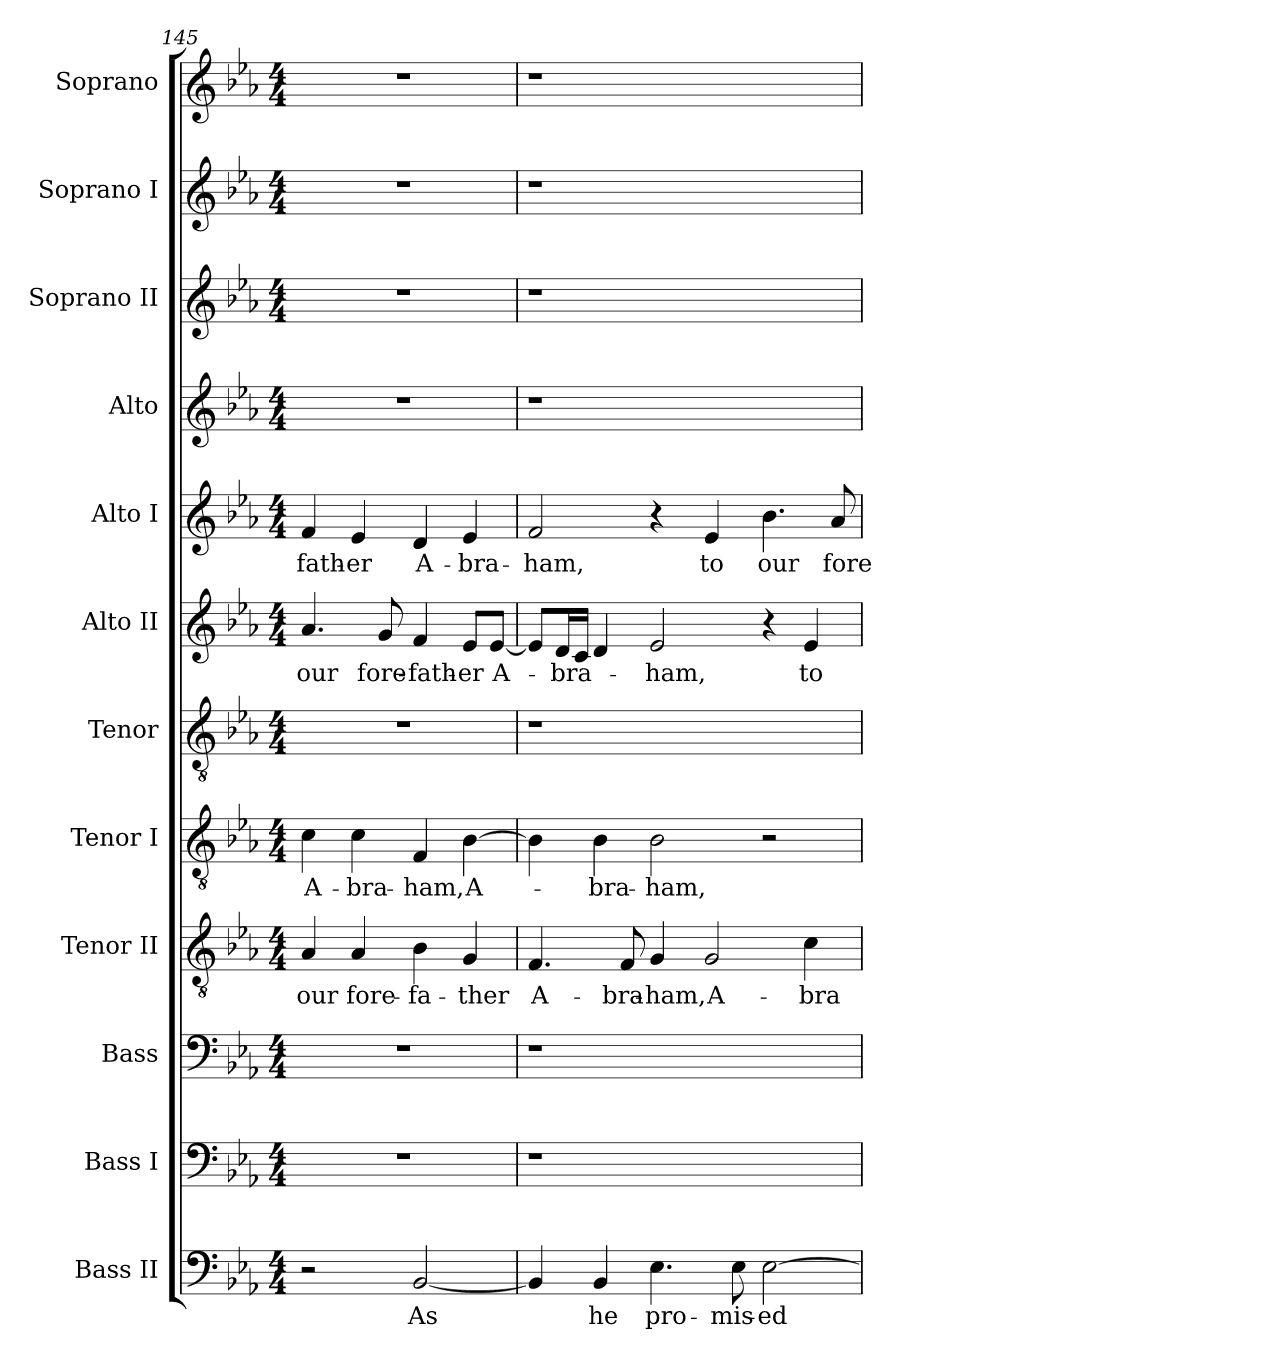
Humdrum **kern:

**kern	**text	**kern	**kern	**kern	**text	**kern	**text	**kern	**kern	**text	**kern	**text	**kern	**kern	**kern	**kern
*part12	*part12	*part11	*part10	*part9	*part9	*part8	*part8	*part7	*part6	*part6	*part5	*part5	*part4	*part3	*part2	*part1
*staff12	*staff12	*staff11	*staff10	*staff9	*staff9	*staff8	*staff8	*staff7	*staff6	*staff6	*staff5	*staff5	*staff4	*staff3	*staff2	*staff1
*I"Bass II	*	*I"Bass I	*I"Bass	*I"Tenor II	*	*I"Tenor I	*	*I"Tenor	*I"Alto II	*	*I"Alto I	*	*I"Alto	*I"Soprano II	*I"Soprano I	*I"Soprano
*I'BII	*	*I'BI	*I'B	*I'TII	*	*I'TI	*	*I'T	*I'AII	*	*I'AI	*	*I'A	*I'SII	*I'SI	*I'S
*clefF4	*	*clefF4	*clefF4	*clefGv2	*	*clefGv2	*	*clefGv2	*clefG2	*	*clefG2	*	*clefG2	*clefG2	*clefG2	*clefG2
*ITrd7c12	*	*	*ITrd7c12	*ITrd7c12	*	*ITrd7c12	*	*ITrd7c12	*	*	*	*	*	*	*	*
*k[b-e-a-]	*	*k[b-e-a-]	*k[b-e-a-]	*k[b-e-a-]	*	*k[b-e-a-]	*	*k[b-e-a-]	*k[b-e-a-]	*	*k[b-e-a-]	*	*k[b-e-a-]	*k[b-e-a-]	*k[b-e-a-]	*k[b-e-a-]
*E-:	*	*E-:	*E-:	*E-:	*	*E-:	*	*E-:	*E-:	*	*E-:	*	*E-:	*E-:	*E-:	*E-:
*M4/4	*	*M4/4	*M4/4	*M4/4	*	*M4/4	*	*M4/4	*M4/4	*	*M4/4	*	*M4/4	*M4/4	*M4/4	*M4/4
=145	=145	=145	=145	=145	=145	=145	=145	=145	=145	=145	=145	=145	=145	=145	=145	=145
!	!	!	!	!	!LO:LY:b:color=#000000	!	!	!	!	!	!	!	!	!	!	!
!	!	!	!	!	!	!	!LO:LY:b:color=#000000	!	!	!	!	!	!	!	!	!
!	!	!	!	!	!	!	!	!	!	!LO:LY:b:color=#000000	!	!	!	!	!	!
!	!	!	!	!	!	!	!	!	!	!	!	!LO:LY:b:color=#000000	!	!	!	!
2r	.	1r	1r	4AA-i/	our	4Ci\	A-	1r	4.a-i/	our	4fi/	-fath-	1r	1r	1r	1r
!	!	!	!	!	!LO:LY:b:color=#000000	!	!	!	!	!	!	!	!	!	!	!
!	!	!	!	!	!	!	!LO:LY:b:color=#000000	!	!	!	!	!	!	!	!	!
!	!	!	!	!	!	!	!	!	!	!	!	!LO:LY:b:color=#000000	!	!	!	!
.	.	.	.	4AA-i/	fore-	4Ci\	-bra-	.	.	.	4e-i/	-er	.	.	.	.
!	!	!	!	!	!	!	!	!	!	!LO:LY:b:color=#000000	!	!	!	!	!	!
.	.	.	.	.	.	.	.	.	8gi/	fore-	.	.	.	.	.	.
!	!LO:LY:b:color=#000000	!	!	!	!	!	!	!	!	!	!	!	!	!	!	!
!	!	!	!	!	!LO:LY:b:color=#000000	!	!	!	!	!	!	!	!	!	!	!
!	!	!	!	!	!	!	!LO:LY:b:color=#000000	!	!	!	!	!	!	!	!	!
!	!	!	!	!	!	!	!	!	!	!LO:LY:b:color=#000000	!	!	!	!	!	!
!	!	!	!	!	!	!	!	!	!	!	!	!LO:LY:b:color=#000000	!	!	!	!
[<2BBB-i/	As	.	.	4BB-i\	-fa-	4FFi/	-ham,	.	4fi/	-fath-	4di/	A-	.	.	.	.
!	!	!	!	!	!LO:LY:b:color=#000000	!	!	!	!	!	!	!	!	!	!	!
!	!	!	!	!	!	!	!LO:LY:b:color=#000000	!	!	!	!	!	!	!	!	!
!	!	!	!	!	!	!	!	!	!	!LO:LY:b:color=#000000	!	!	!	!	!	!
!	!	!	!	!	!	!	!	!	!	!	!	!LO:LY:b:color=#000000	!	!	!	!
.	.	.	.	4GGi/	-ther	[>4BB-i\	A-	.	8e-i/L	-er	4e-i/	-bra-	.	.	.	.
!	!	!	!	!	!	!	!	!	!	!LO:LY:b:color=#000000	!	!	!	!	!	!
.	.	.	.	.	.	.	.	.	[<8e-i/J	A-	.	.	.	.	.	.
!!LO:LB:g=z
=146	=146	=146	=146	=146	=146	=146	=146	=146	=146	=146	=146	=146	=146	=146	=146	=146
!	!	!LO:N:vis=1	!LO:N:vis=1	!	!	!	!	!	!	!	!	!	!	!	!	!
!	!	!	!	!	!LO:LY:b:color=#000000	!	!	!LO:N:vis=1	!	!	!	!	!	!	!	!
!	!	!	!	!	!	!	!	!	!	!	!	!LO:LY:b:color=#000000	!LO:N:vis=1	!LO:N:vis=1	!LO:N:vis=1	!LO:N:vis=1
4BBB-i/]	.	1r	1r	4.FFi/	A-	4BB-i\]	.	1r	8e-i/L]	.	2fi/	-ham,	1r	1r	1r	1r
!	!	!	!	!	!	!	!	!	!	!LO:LY:b:color=#000000	!	!	!	!	!	!
.	.	.	.	.	.	.	.	.	16di/L	-bra-	.	.	.	.	.	.
.	.	.	.	.	.	.	.	.	16ci/JJ	.	.	.	.	.	.	.
!	!LO:LY:b:color=#000000	!	!	!	!	!	!	!	!	!	!	!	!	!	!	!
!	!	!	!	!	!	!	!LO:LY:b:color=#000000	!	!	!	!	!	!	!	!	!
4BBB-i/	he	.	.	.	.	4BB-i\	-bra-	.	4di/	.	.	.	.	.	.	.
!	!	!	!	!	!LO:LY:b:color=#000000	!	!	!	!	!	!	!	!	!	!	!
.	.	.	.	8FFi/	-bra-	.	.	.	.	.	.	.	.	.	.	.
!	!LO:LY:b:color=#000000	!	!	!	!	!	!	!	!	!	!	!	!	!	!	!
!	!	!	!	!	!LO:LY:b:color=#000000	!	!	!	!	!	!	!	!	!	!	!
!	!	!	!	!	!	!	!LO:LY:b:color=#000000	!	!	!	!	!	!	!	!	!
!	!	!	!	!	!	!	!	!	!	!LO:LY:b:color=#000000	!	!	!	!	!	!
4.EE-i\	pro-	.	.	4GGi/	-ham,	2BB-i\	-ham,	.	2e-i/	-ham,	4r	.	.	.	.	.
!	!	!	!	!	!LO:LY:b:color=#000000	!	!	!	!	!	!	!	!	!	!	!
!	!	!	!	!	!	!	!	!	!	!	!	!LO:LY:b:color=#000000	!	!	!	!
.	.	.	.	2GGi/	A-	.	.	.	.	.	4e-i/	to	.	.	.	.
!	!LO:LY:b:color=#000000	!	!	!	!	!	!	!	!	!	!	!	!	!	!	!
8EE-i\	-mis-	.	.	.	.	.	.	.	.	.	.	.	.	.	.	.
!	!LO:LY:b:color=#000000	!	!	!	!	!	!	!	!	!	!	!	!	!	!	!
!	!	!	!	!	!	!	!	!	!	!	!	!LO:LY:b:color=#000000	!	!	!	!
[>2EE-i\	-ed	2ryy	2ryy	.	.	2r	.	2ryy	4r	.	4.b-i\	our	2ryy	2ryy	2ryy	2ryy
!	!	!	!	!	!LO:LY:b:color=#000000	!	!	!	!	!	!	!	!	!	!	!
!	!	!	!	!	!	!	!	!	!	!LO:LY:b:color=#000000	!	!	!	!	!	!
.	.	.	.	4Ci\	-bra-	.	.	.	4e-i/	to	.	.	.	.	.	.
!	!	!	!	!	!	!	!	!	!	!	!	!LO:LY:b:color=#000000	!	!	!	!
.	.	.	.	.	.	.	.	.	.	.	8a-i/	fore-	.	.	.	.
=	=	=	=	=	=	=	=	=	=	=	=	=	=	=	=	=
*-	*-	*-	*-	*-	*-	*-	*-	*-	*-	*-	*-	*-	*-	*-	*-	*-
